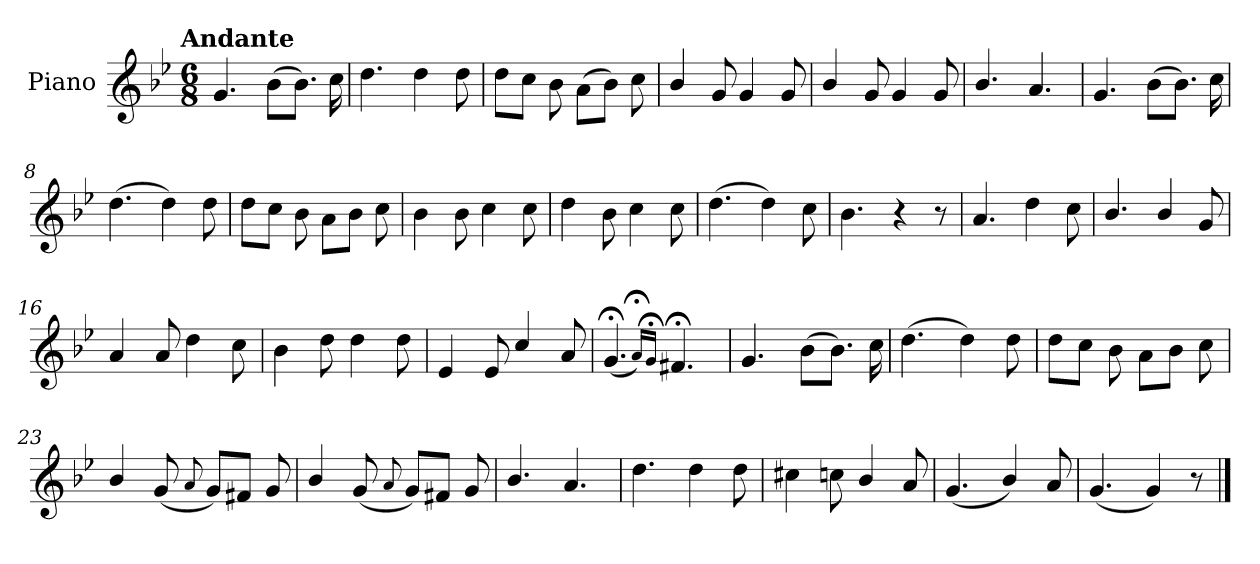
**kern
*part1
*staff1
*I"Piano
*I'Pno.
*clefG2
*k[b-e-]
!!LO:TX:omd:t=Andante
*M6/8
*MM92
=1
4.g/
(>8b-\L
8.b-\J)
16cc\
=2
4.dd\
4dd\
8dd\
=3
8dd\L
8cc\J
8b-\
(>8a\L
8b-\J)
8cc\
=4
4b-/
8g/
4g/
8g/
=5
4b-/
8g/
4g/
8g/
=6
4.b-/
4.a/
!!LO:LB:g=z
=7
4.g/
(>8b-\L
8.b-\J)
16cc\
=8
(>4.dd\
4dd\)
8dd\
=9
8dd\L
8cc\J
8b-\
8a\L
8b-\J
8cc\
=10
4b-\
8b-\
4cc\
8cc\
=11
4dd\
8b-\
4cc\
8cc\
=12
(>4.dd\
4dd\)
8cc\
=13
4.b-\
4r
8r
=14
4.a/
4dd\
8cc\
!!LO:LB:g=z
=15
4.b-/
4b-/
8g/
=16
4a/
8a/
4dd\
8cc\
=17
4b-\
8dd\
4dd\
8dd\
=18
4e-/
8e-/
4cc/
8a/
=19
(<4.g;</
16qqa;</LL)
16qqg;</JJ
4.f#X;</
=20
4.g/
(>8b-\L
8.b-\J)
16cc\
=21
(>4.dd\
4dd\)
8dd\
=22
8dd\L
8cc\J
8b-\
8a\L
8b-\J
8cc\
!!LO:LB:g=z
=23
4b-/
(<8g/
8qqa/
8g/L)
8f#X/J
8g/
=24
4b-/
(<8g/
8qqa/
8g/L)
8f#X/J
8g/
=25
4.b-/
4.a/
=26
4.dd\
4dd\
8dd\
=27
4cc#X\
8ccn\
4b-/
8a/
=28
(<4.g/
4b-/)
8a/
=29
(<4.g/
4g/)
8r
==
*-
